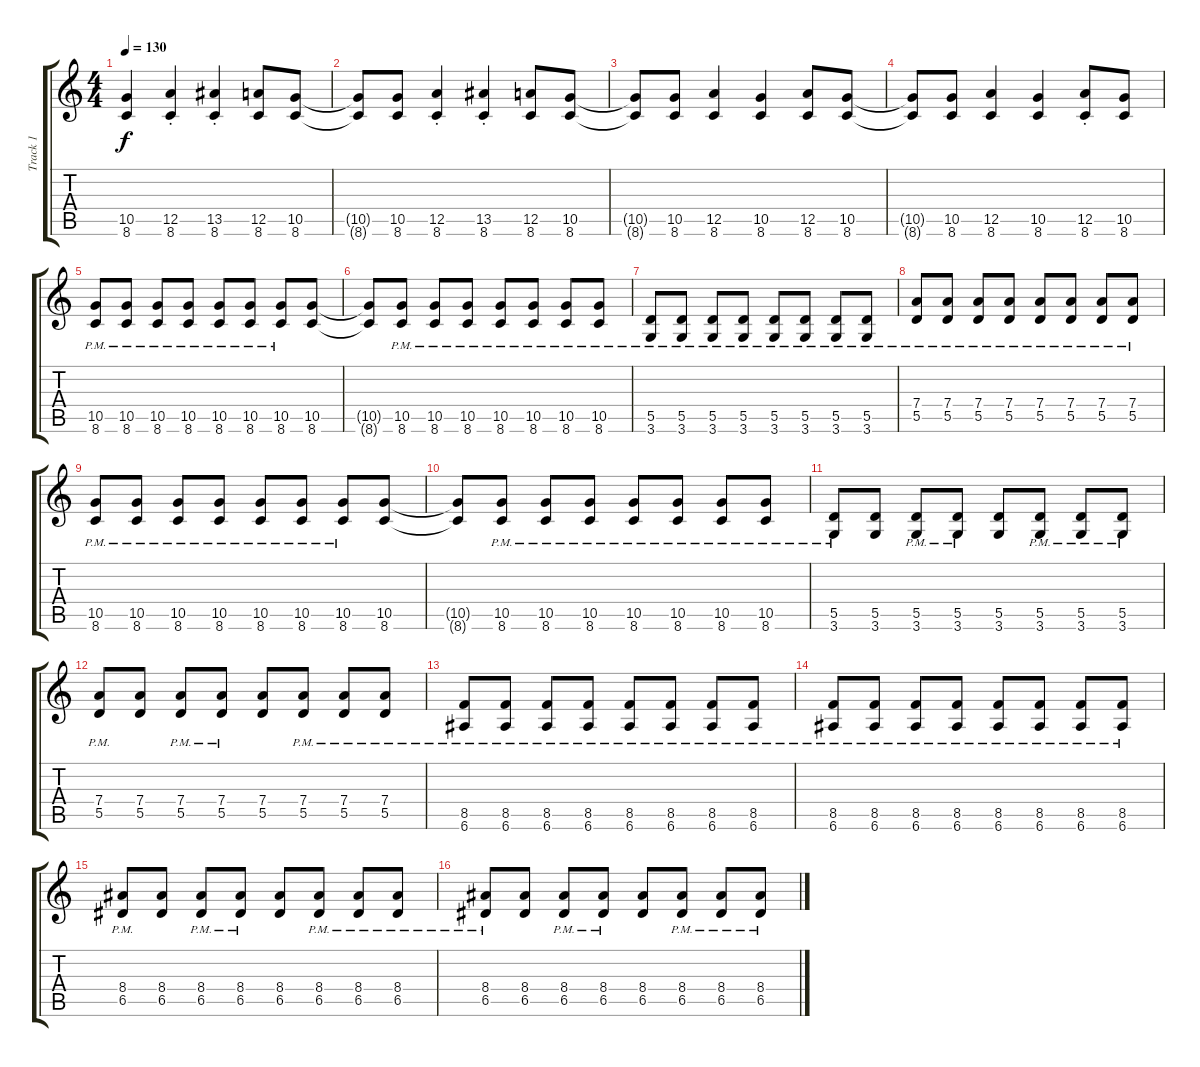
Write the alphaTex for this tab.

\track ("Track 1" "Track 1") {instrument distortionguitar}
\staff {score tabs}
\tuning (E4 B3 G3 D3 A2 E2) {hide}
\ts (4 4)
\tempo 130
\clef g2
\ks c
(10.5 8.6).4{dy f} (12.5{st} 8.6{st}).4 (13.5{st} 8.6{st}).4 (12.5 8.6).8 (10.5 8.6).8 |
(10.5{t} 8.6{t}).8 (10.5 8.6).8 (12.5{st} 8.6{st}).4 (13.5{st} 8.6{st}).4 (12.5 8.6).8 (10.5 8.6).8 |
(10.5{t} 8.6{t}).8 (10.5 8.6).8 (12.5 8.6).4 (10.5 8.6).4 (12.5 8.6).8 (10.5 8.6).8 |
(10.5{t} 8.6{t}).8 (10.5 8.6).8 (12.5 8.6).4 (10.5 8.6).4 (12.5{st} 8.6{st}).8 (10.5 8.6).8 |
(10.5{pm} 8.6{pm}).8 (10.5{pm} 8.6{pm}).8 (10.5{pm} 8.6{pm}).8 (10.5{pm} 8.6{pm}).8 (10.5{pm} 8.6{pm}).8 (10.5{pm} 8.6{pm}).8 (10.5{pm} 8.6{pm}).8 (10.5 8.6).8 |
(10.5{t} 8.6{t}).8 (10.5{pm} 8.6{pm}).8 (10.5{pm} 8.6{pm}).8 (10.5{pm} 8.6{pm}).8 (10.5{pm} 8.6{pm}).8 (10.5{pm} 8.6{pm}).8 (10.5{pm} 8.6{pm}).8 (10.5{pm} 8.6{pm}).8 |
(5.5{pm} 3.6{pm}).8 (5.5{pm} 3.6{pm}).8 (5.5{pm} 3.6{pm}).8 (5.5{pm} 3.6{pm}).8 (5.5{pm} 3.6{pm}).8 (5.5{pm} 3.6{pm}).8 (5.5{pm} 3.6{pm}).8 (5.5{pm} 3.6{pm}).8 |
(7.4{pm} 5.5{pm}).8 (7.4{pm} 5.5{pm}).8 (7.4{pm} 5.5{pm}).8 (7.4{pm} 5.5{pm}).8 (7.4{pm} 5.5{pm}).8 (7.4{pm} 5.5{pm}).8 (7.4{pm} 5.5{pm}).8 (7.4{pm} 5.5{pm}).8 |
(10.5{pm} 8.6{pm}).8 (10.5{pm} 8.6{pm}).8 (10.5{pm} 8.6{pm}).8 (10.5{pm} 8.6{pm}).8 (10.5{pm} 8.6{pm}).8 (10.5{pm} 8.6{pm}).8 (10.5{pm} 8.6{pm}).8 (10.5 8.6).8 |
(10.5{t} 8.6{t}).8 (10.5{pm} 8.6{pm}).8 (10.5{pm} 8.6{pm}).8 (10.5{pm} 8.6{pm}).8 (10.5{pm} 8.6{pm}).8 (10.5{pm} 8.6{pm}).8 (10.5{pm} 8.6{pm}).8 (10.5{pm} 8.6{pm}).8 |
(5.5{pm} 3.6{pm}).8 (5.5 3.6).8 (5.5{pm} 3.6{pm}).8 (5.5{pm} 3.6{pm}).8 (5.5 3.6).8 (5.5{pm} 3.6{pm}).8 (5.5{pm} 3.6{pm}).8 (5.5{pm} 3.6{pm}).8 |
(7.4{pm} 5.5{pm}).8 (7.4 5.5).8 (7.4{pm} 5.5{pm}).8 (7.4{pm} 5.5{pm}).8 (7.4 5.5).8 (7.4{pm} 5.5{pm}).8 (7.4{pm} 5.5{pm}).8 (7.4{pm} 5.5{pm}).8 |
(8.5{pm} 6.6{pm}).8 (8.5{pm} 6.6{pm}).8 (8.5{pm} 6.6{pm}).8 (8.5{pm} 6.6{pm}).8 (8.5{pm} 6.6{pm}).8 (8.5{pm} 6.6{pm}).8 (8.5{pm} 6.6{pm}).8 (8.5{pm} 6.6{pm}).8 |
(8.5{pm} 6.6{pm}).8 (8.5{pm} 6.6{pm}).8 (8.5{pm} 6.6{pm}).8 (8.5{pm} 6.6{pm}).8 (8.5{pm} 6.6{pm}).8 (8.5{pm} 6.6{pm}).8 (8.5{pm} 6.6{pm}).8 (8.5{pm} 6.6{pm}).8 |
(8.4{pm} 6.5{pm}).8 (8.4 6.5).8 (8.4{pm} 6.5{pm}).8 (8.4{pm} 6.5{pm}).8 (8.4 6.5).8 (8.4{pm} 6.5{pm}).8 (8.4{pm} 6.5{pm}).8 (8.4{pm} 6.5{pm}).8 |
(8.4{pm} 6.5{pm}).8 (8.4 6.5).8 (8.4{pm} 6.5{pm}).8 (8.4{pm} 6.5{pm}).8 (8.4 6.5).8 (8.4{pm} 6.5{pm}).8 (8.4{pm} 6.5{pm}).8 (8.4{pm} 6.5{pm}).8
